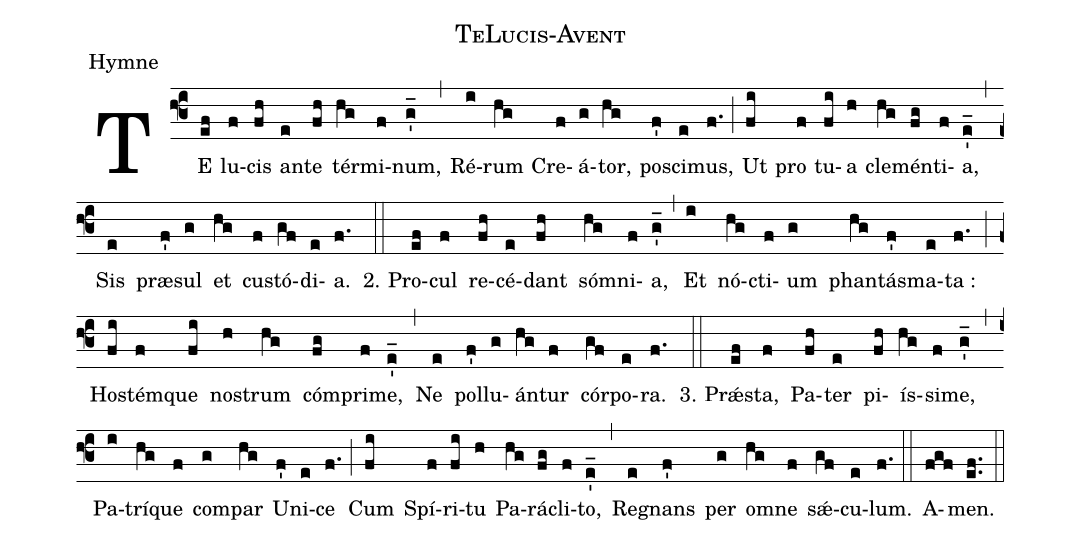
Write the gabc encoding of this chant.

name:TeLucis-Avent;
office-part:Hymne;
%%
(f3) TE(ef) lu(f)cis(fh) an(e)te(fh) tér(hg)mi(f)num,(g'_) (,)
Ré(i)rum(hg) Cre(f)á(g)tor,(hg) po(f')sci(e)mus,(f.) (;)
Ut(fi) pro(f) tu(fi)a(h) cle(hg)mén(fg)ti(f)a,(e'_) (,)
Sis(e) præ(f')sul(g) et(hg) cu(f)stó(gf)di(e)a.(f.) (::)

2. Pr{o}(ef)cul(f) re(fh)cé(e)dant(fh) só(hg)mni(f)a,(g'_) (,)
Et(i) nó(hg)cti(f)um(g) phan(hg)tás(f')ma(e)ta :(f.) (;)
Ho(fi)stém(f)que(fi) no(h)strum(hg) cóm(fg)pri(f)me,(e'_) (,)
Ne(e) pol(f')lu(g)án(hg)tur(f) cór(gf)po(e)ra.(f.) (::)

3. Pr{<sp>'ae</sp>}(ef)sta,(f) Pa(fh)ter(e) pi(fh)ís(hg)si(f)me,(g'_) (,)
Pa(i)trí(hg)que(f) com(g)par(hg) U(f')ni(e)ce(f.) (;)
Cum(fi) Spí(f)ri(fi)tu(h) Pa(hg)rá(fg)cli(f)to,(e'_) (,)
Re(e)gnans(f') per(g) o(hg)mne(f) s{<sp>'ae</sp>}(gf)cu(e)lum.(f.) (::)

A(fgf)men.(ef..) (::)
